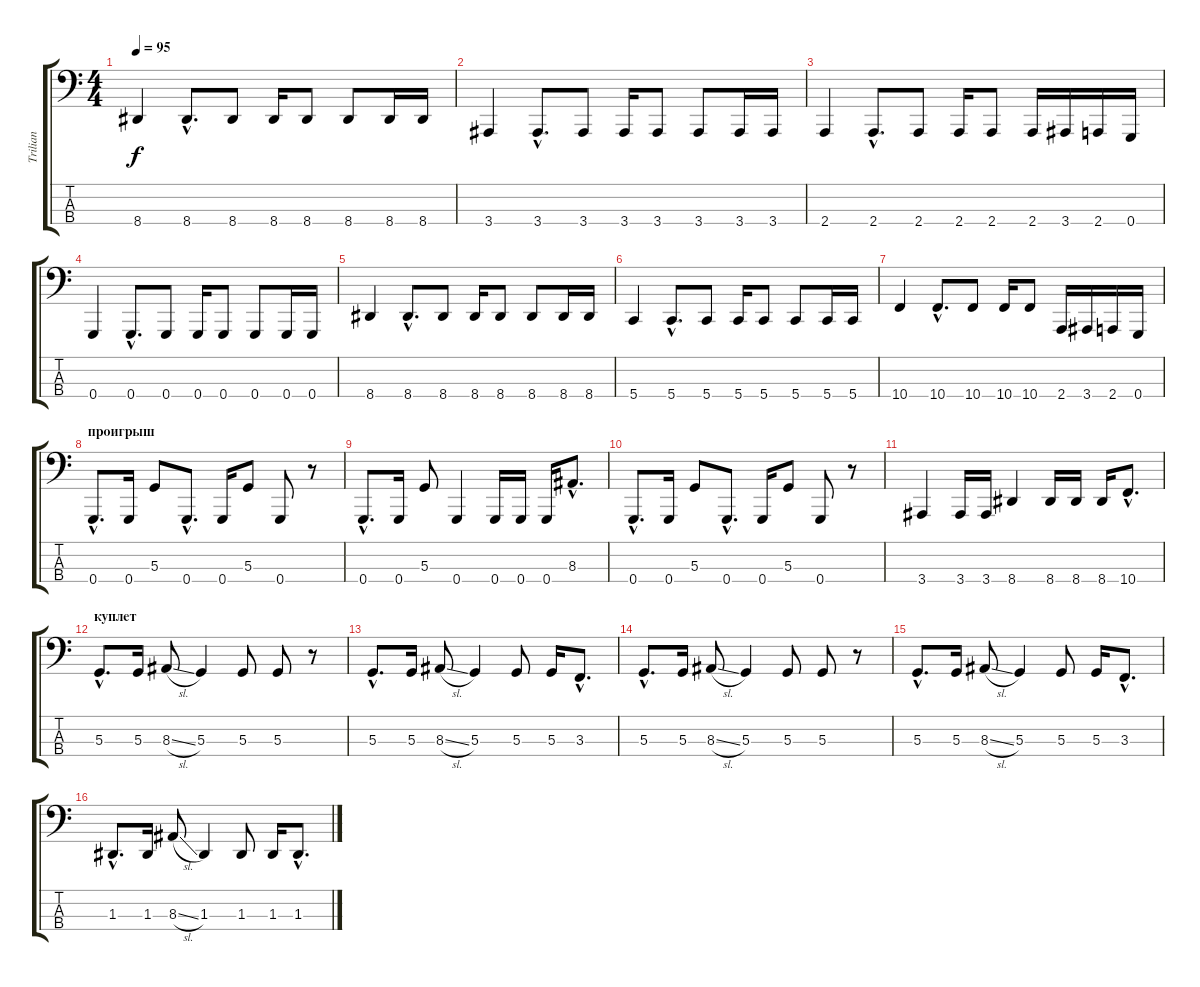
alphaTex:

\track ("Trilian" "Trilian") {instrument electricbassfinger}
\staff {score tabs}
\tuning (C2 G1 D1 G0) {hide}
\ts (4 4)
\tempo 95
\clef f4
\ks c
8.4.4{dy f} 8.4{hac}.8{d} 8.4.8 8.4.16 8.4.8 8.4.8 8.4.16 8.4.16 |
3.4.4 3.4{hac}.8{d} 3.4.8 3.4.16 3.4.8 3.4.8 3.4.16 3.4.16 |
2.4.4 2.4{hac}.8{d} 2.4.8 2.4.16 2.4.8 2.4.16 3.4.16 2.4.16 0.4.16 |
0.4.4 0.4{hac}.8{d} 0.4.8 0.4.16 0.4.8 0.4.8 0.4.16 0.4.16 |
8.4.4 8.4{hac}.8{d} 8.4.8 8.4.16 8.4.8 8.4.8 8.4.16 8.4.16 |
5.4.4 5.4{hac}.8{d} 5.4.8 5.4.16 5.4.8 5.4.8 5.4.16 5.4.16 |
10.4.4 10.4{hac}.8{d} 10.4.8 10.4.16 10.4.8 2.4.16 3.4.16 2.4.16 0.4.16 |
\section ("" "проигрыш")
0.4{hac}.8{d} 0.4.16 5.3.8 0.4{hac}.8{d} 0.4.16 5.3.8 0.4.8 r.8 |
0.4{hac}.8{d} 0.4.16 5.3.8 0.4.4 0.4.16 0.4.16 0.4.16 8.3{hac}.8{d} |
0.4{hac}.8{d} 0.4.16 5.3.8 0.4{hac}.8{d} 0.4.16 5.3.8 0.4.8 r.8 |
3.4.4 3.4.16 3.4.16 8.4.4 8.4.16 8.4.16 8.4.16 10.4{hac}.8{d} |
\section ("" "куплет")
5.3{hac}.8{d} 5.3.16 8.3{sl}.8 5.3.4 5.3.8 5.3.8 r.8 |
5.3{hac}.8{d} 5.3.16 8.3{sl}.8 5.3.4 5.3.8 5.3.16 3.3{hac}.8{d} |
5.3{hac}.8{d} 5.3.16 8.3{sl}.8 5.3.4 5.3.8 5.3.8 r.8 |
5.3{hac}.8{d} 5.3.16 8.3{sl}.8 5.3.4 5.3.8 5.3.16 3.3{hac}.8{d} |
1.3{hac}.8{d} 1.3.16 8.3{sl}.8 1.3.4 1.3.8 1.3.16 1.3{hac}.8{d}
